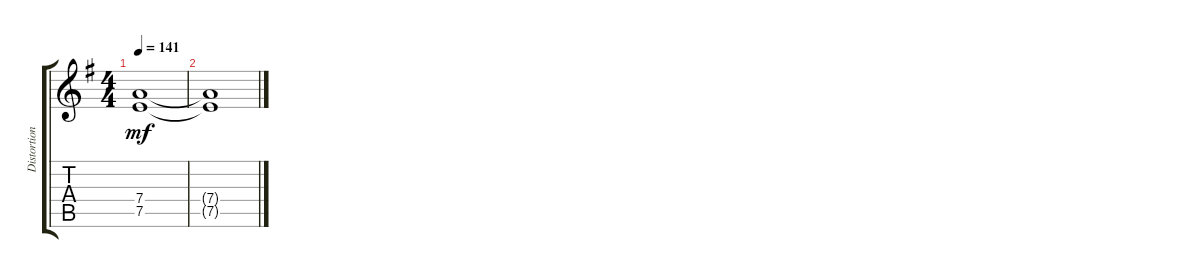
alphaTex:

\track ("Distortion Gtr" "Distortion") {instrument distortionguitar}
\staff {score tabs}
\tuning (E4 B3 G3 D3 A2 E2) {hide}
\ts (4 4)
\tempo 141
\clef g2
\ks g
(7.4 7.5).1{dy mf} |
(7.4{t} 7.5{t}).1
